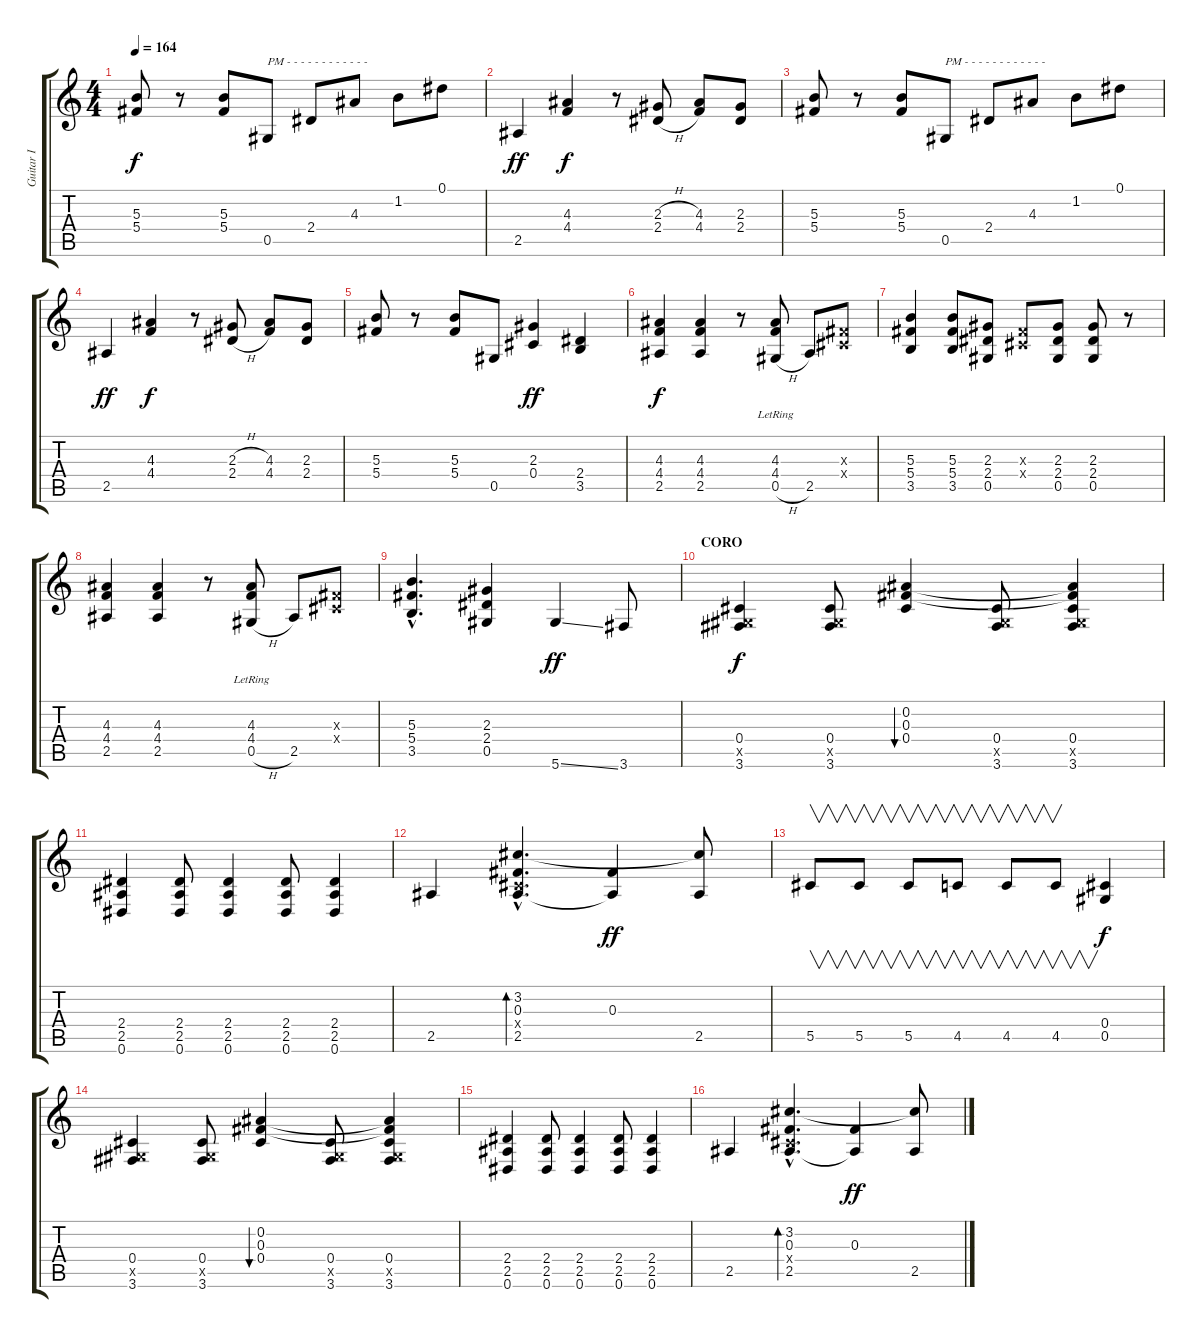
\track ("Guitar I" "Guitar I") {instrument distortionguitar}
\staff {score tabs}
\tuning (Eb4 Bb3 Gb3 Db3 Ab2 Eb2) {hide}
\ts (4 4)
\tempo 164
\clef g2
\ks c
(5.3 5.4).8{dy f} r.8 (5.3 5.4).8 0.5.8{txt "PM - - - - - - - - - - - -"} 2.4.8 4.3.8 1.2.8 0.1.8 |
2.5.4{dy ff} (4.3 4.4).4{dy f} r.8 (2.3{h} 2.4{h}).8 (4.3 4.4).8 (2.3 2.4).8 |
(5.3 5.4).8 r.8 (5.3 5.4).8 0.5.8{txt "PM - - - - - - - - - - - -"} 2.4.8 4.3.8 1.2.8 0.1.8 |
2.5.4{dy ff} (4.3 4.4).4{dy f} r.8 (2.3{h} 2.4{h}).8 (4.3 4.4).8 (2.3 2.4).8 |
(5.3 5.4).8 r.8 (5.3 5.4).8 0.5.8 (2.3 0.4).4{dy ff} (2.4 3.5).4 |
(4.3 4.4 2.5).4{dy f} (4.3 4.4 2.5).4 r.8 (4.3{lr} 4.4{lr} 0.5{h}).8 2.5.8 (0.3{x} 0.4{x}).8 |
(5.3 5.4 3.5).4 (5.3 5.4 3.5).8 (2.3 2.4 0.5).8 (0.3{x} 0.4{x}).8 (2.3 2.4 0.5).8 (2.3 2.4 0.5).8 r.8 |
(4.3 4.4 2.5).4 (4.3 4.4 2.5).4 r.8 (4.3{lr} 4.4{lr} 0.5{h}).8 2.5.8 (0.3{x} 0.4{x}).8 |
(5.3{hac} 5.4{hac} 3.5{hac}).4{d} (2.3 2.4 0.5).4 5.6{ss}.4{dy ff} 3.6.8 |
\section ("" "CORO")
(0.4 0.5{x} 3.6).4{dy f} (0.4 0.5{x} 3.6).8 (0.2 0.3 0.4).4{bu 60} (0.4 0.5{x} 3.6).8 (0.2{t} 0.3{t} 0.4 0.5{x} 3.6).4 |
(2.4 2.5 0.6).4 (2.4 2.5 0.6).8 (2.4 2.5 0.6).4 (2.4 2.5 0.6).8 (2.4 2.5 0.6).4 |
2.5.4 (3.2{hac} 0.3{hac} 0.4{hac x} 2.5{hac}).4{d bd 60} (0.3 2.5{t}).4{dy ff} (3.2{t} 2.5).8 |
5.5.8{v} 5.5.8{v} 5.5.8{v} 4.5.8{v} 4.5.8{v} 4.5.8{v} (0.4 0.5).4{dy f} |
(0.4 0.5{x} 3.6).4 (0.4 0.5{x} 3.6).8 (0.2 0.3 0.4).4{bu 60} (0.4 0.5{x} 3.6).8 (0.2{t} 0.3{t} 0.4 0.5{x} 3.6).4 |
(2.4 2.5 0.6).4 (2.4 2.5 0.6).8 (2.4 2.5 0.6).4 (2.4 2.5 0.6).8 (2.4 2.5 0.6).4 |
2.5.4 (3.2{hac} 0.3{hac} 0.4{hac x} 2.5{hac}).4{d bd 60} (0.3 2.5{t}).4{dy ff} (3.2{t} 2.5).8
